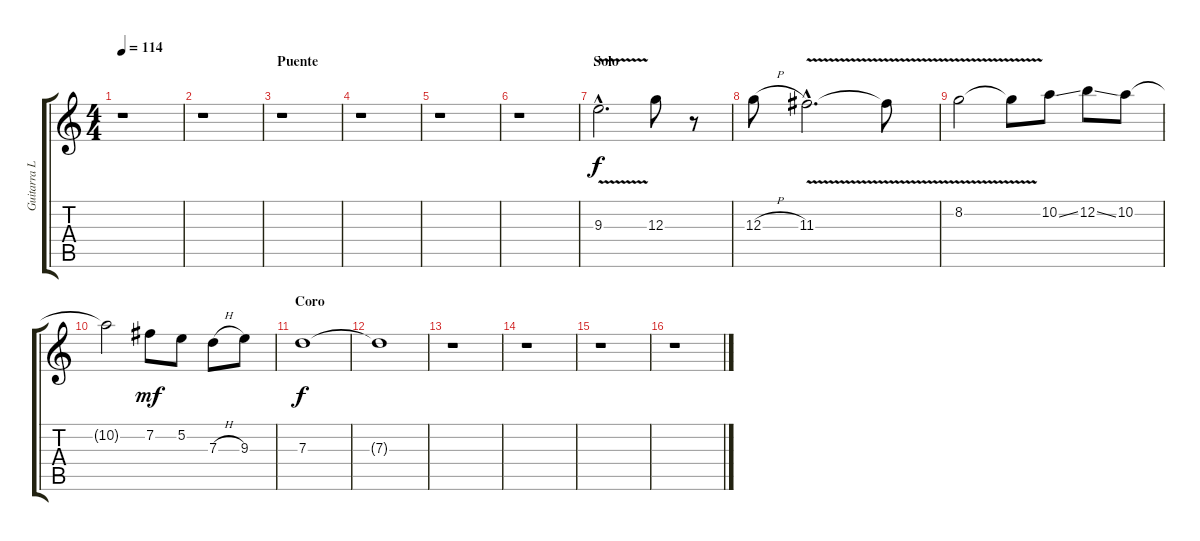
\track ("Guitarra Lider" "Guitarra L") {instrument electricguitarclean}
\staff {score tabs}
\tuning (E4 B3 G3 D3 A2 E2) {hide}
\ts (4 4)
\tempo 114
\clef g2
\ks c
r.1{dy f} |
r.1 |
\section ("" "Puente")
r.1 |
r.1 |
r.1 |
r.1 |
\section ("" "Solo")
9.3{v hac}.2{d volume 15 instrument distortionguitar} 12.3.8 r.8 |
12.3{h}.8 11.3{v hac}.2{d} 11.3{t}.8 |
8.2{v}.2 8.2{t}.8 10.2{ss}.8 12.2{ss}.8 10.2.8 |
10.2{t}.2 7.2.8{dy mf} 5.2.8 7.3{h}.8 9.3.8 |
\section ("" "Coro")
7.3.1{dy f volume 0} |
7.3{t}.1 |
r.1 |
r.1 |
r.1 |
r.1
